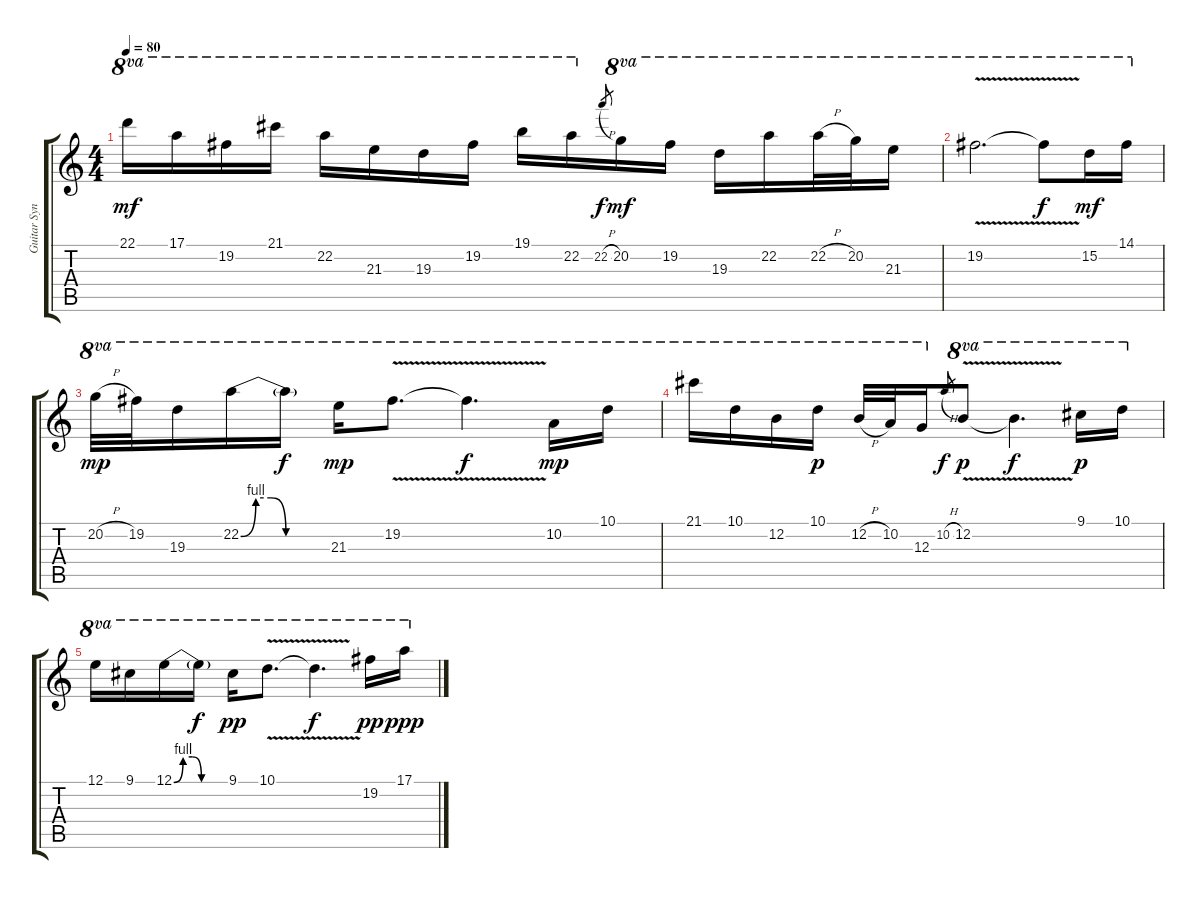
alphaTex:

\track ("Guitar Synth" "Guitar Syn") {instrument overdrivenguitar}
\staff {score tabs}
\tuning (E4 B3 G3 D3 A2 E2) {hide}
\ts (4 4)
\tempo 80
\clef g2
\ks c
22.1.16{ot 8va dy mf} 17.1.16{ot 8va} 19.2.16{ot 8va} 21.1.16{ot 8va} 22.2.16{ot 8va} 21.3.16{ot 8va} 19.3.16{ot 8va} 19.2.16{ot 8va} 19.1.16{ot 8va} 22.2.16{ot 8va} 22.2{h}.8{gr dy f} 20.2.16{ot 8va dy mf} 19.2.16{ot 8va} 19.3.16{ot 8va} 22.2.16{ot 8va} 22.2{h}.32{ot 8va} 20.2.32{ot 8va} 21.3.16{ot 8va} |
19.2{v}.2{d ot 8va} 19.2{t}.8{ot 8va dy f} 15.2.16{ot 8va dy mf} 14.1.16{ot 8va} |
20.2{h}.32{ot 8va dy mp} 19.2.32{ot 8va} 19.3.16{ot 8va} 22.2{be (custom 0 0 10 4 20 4 30 0 60 0)}.16{ot 8va} 22.2{t}.16{ot 8va dy f} 21.3.16{ot 8va dy mp} 19.2{v}.8{d ot 8va} 19.2{t}.4{d ot 8va dy f} 10.2.16{ot 8va dy mp} 10.1.16{ot 8va} |
21.1.16{ot 8va} 10.1.16{ot 8va} 12.2.16{ot 8va} 10.1.16{ot 8va dy p} 12.2{h}.32{ot 8va} 10.2.32{ot 8va} 12.3.16{ot 8va} 10.2{h}.8{gr dy f} 12.2{v}.8{ot 8va dy p} 12.2{t}.4{d ot 8va dy f} 9.1.16{ot 8va dy p} 10.1.16{ot 8va} |
12.1.16{ot 8va} 9.1.16{ot 8va} 12.1{be (custom 0 0 10 4 20 4 30 0 60 0)}.16{ot 8va} 12.1{t}.16{ot 8va dy f} 9.1.16{ot 8va dy pp} 10.1{v}.8{d ot 8va} 10.1{t}.4{d ot 8va dy f} 19.2.16{ot 8va dy pp} 17.1.16{ot 8va dy ppp}
